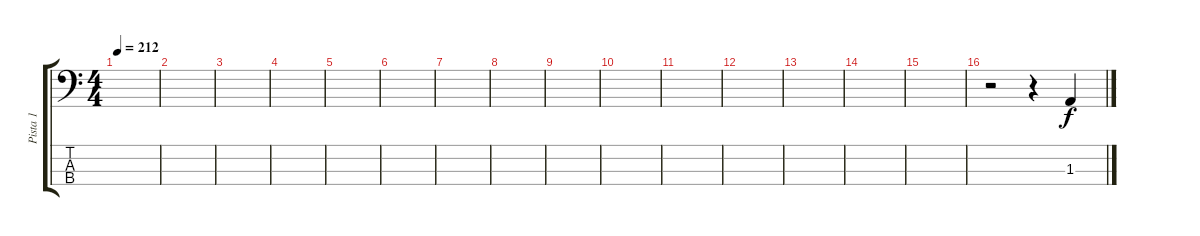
\track ("Pista 1" "Pista 1") {instrument electricbassfinger}
\staff {score tabs}
\tuning (Gb2 Db2 Ab1 Db1) {hide}
\ts (4 4)
\tempo 212
\clef f4
\ks c
|
|
|
|
|
|
|
|
|
|
|
|
|
|
|
r.2 r.4 1.3{ss}.4
